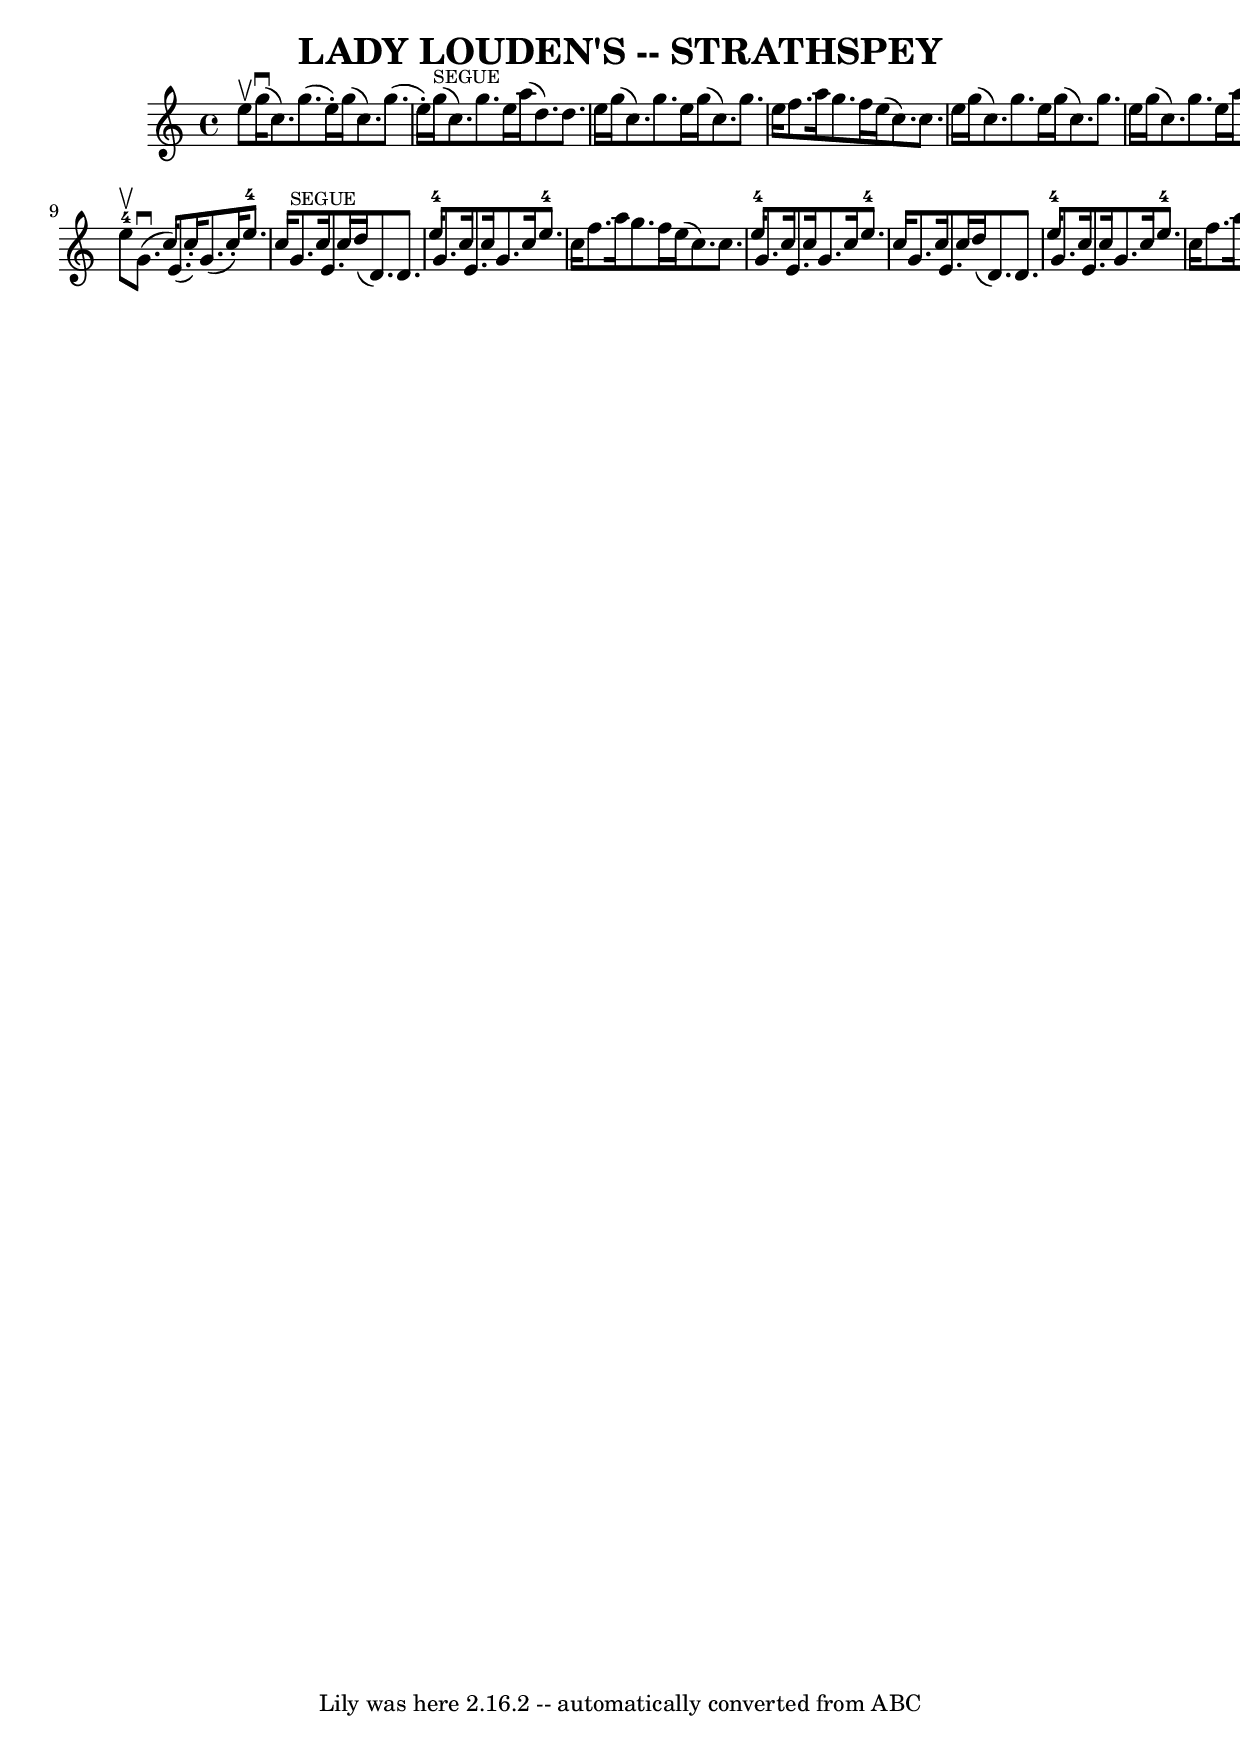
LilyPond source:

\version "2.16.2"
\include "Mammoth.ily"
\header {
  %% book = "Ryan's Mammoth Collection of Fiddle Tunes"
  crossRefNumber = "1"
  footnotes = ""
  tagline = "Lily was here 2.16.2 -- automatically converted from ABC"
  title = "LADY LOUDEN'S -- STRATHSPEY"

}
voicedefault =  {


  \override Staff.TimeSignature #'style = #'C
  \time 4/4 
  \key c \major
 e''8^\upbow       |
  g''16 (^\downbow   
  c''8.) g''8. (e''16 -.) g''16 (c''8.) g''8. (e''16 -.) 
  |
  g''16^\segue(c''8.) g''8. e''16 a''16 (d''8.  
  -) d''8. e''16        |
  g''16 (c''8.) g''8. e''16    
  g''16 (c''8.) g''8. e''16    |
  f''8. a''16 g''8.    
  f''16 e''16 (c''8.) c''8. e''16    |
  |
  g''16 
  (c''8.) g''8. e''16 g''16 (c''8.) g''8. e''16    
  |
  g''16 (c''8.) g''8. e''16 a''16 (d''8.) d''8.  
  e''16        |
  g''16 (c''8.) g''8. e''16 g''16 (
  c''8.) g''8. e''16    |
  f''8. a''16 g''8. f''16    
  e''16 (c''8.) c''8    \bar "|." e''8-4^\upbow       |
  
  g'8. (^\downbow c''16) e'8. (c''16 -.) g'8. (c''16 -.)   
  e''8.-4 c''16    |
  g'8.^\segue c''16 e'8. c''16    
  d''16 (d'8.) d'8. e''16-4       |
  g'8. c''16 e'8.  
  c''16 g'8. c''16 e''8.-4 c''16    |
  f''8. a''16    
  g''8. f''16 e''16 (c''8.) c''8. e''16-4   |
  
  |
  g'8. c''16 e'8. c''16 g'8. c''16 e''8.-4   
  c''16    |
  g'8. c''16 e'8. c''16 d''16 (d'8.) d'8. 
  e''16-4       |
  g'8. c''16 e'8. c''16 g'8. c''16  
  e''8.-4 c''16    |
  f''8. a''16 g''8. f''16 e''16 (
  c''8.) c''8    \bar "|."   

}

\score{
  <<

    \context Staff="default"
    {
      \voicedefault 
      
    }

  >>
  \layout {
    
  }
  \midi {
  }

}
